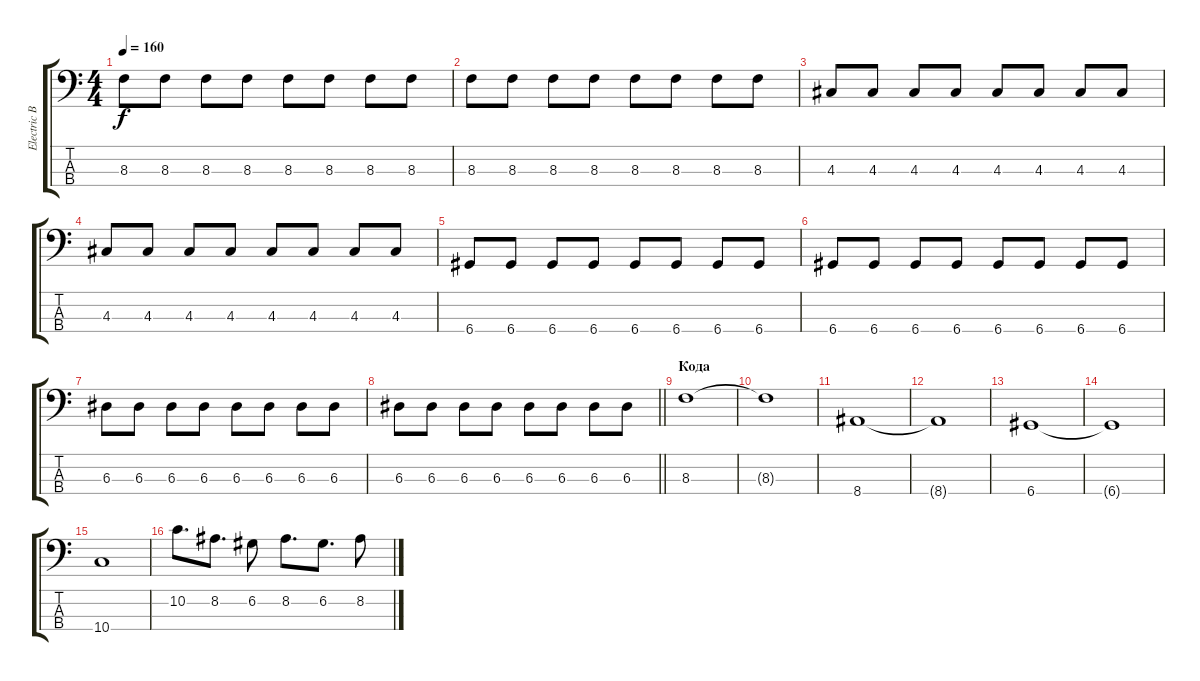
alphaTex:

\track ("Electric Bass" "Electric B") {instrument electricbassfinger}
\staff {score tabs}
\tuning (G2 D2 A1 D1) {hide}
\ts (4 4)
\tempo 160
\clef f4
\ks c
8.3.8{dy f} 8.3.8 8.3.8 8.3.8 8.3.8 8.3.8 8.3.8 8.3.8 |
8.3.8 8.3.8 8.3.8 8.3.8 8.3.8 8.3.8 8.3.8 8.3.8 |
4.3.8 4.3.8 4.3.8 4.3.8 4.3.8 4.3.8 4.3.8 4.3.8 |
4.3.8 4.3.8 4.3.8 4.3.8 4.3.8 4.3.8 4.3.8 4.3.8 |
6.4.8 6.4.8 6.4.8 6.4.8 6.4.8 6.4.8 6.4.8 6.4.8 |
6.4.8 6.4.8 6.4.8 6.4.8 6.4.8 6.4.8 6.4.8 6.4.8 |
6.3.8 6.3.8 6.3.8 6.3.8 6.3.8 6.3.8 6.3.8 6.3.8 |
\barLineRight lightlight
6.3.8 6.3.8 6.3.8 6.3.8 6.3.8 6.3.8 6.3.8 6.3.8 |
\section ("" "Кода")
8.3.1 |
8.3{t}.1 |
8.4.1 |
8.4{t}.1 |
6.4.1 |
6.4{t}.1 |
10.4.1 |
10.2.8{d} 8.2.8{d} 6.2.8 8.2.8{d} 6.2.8{d} 8.2.8
